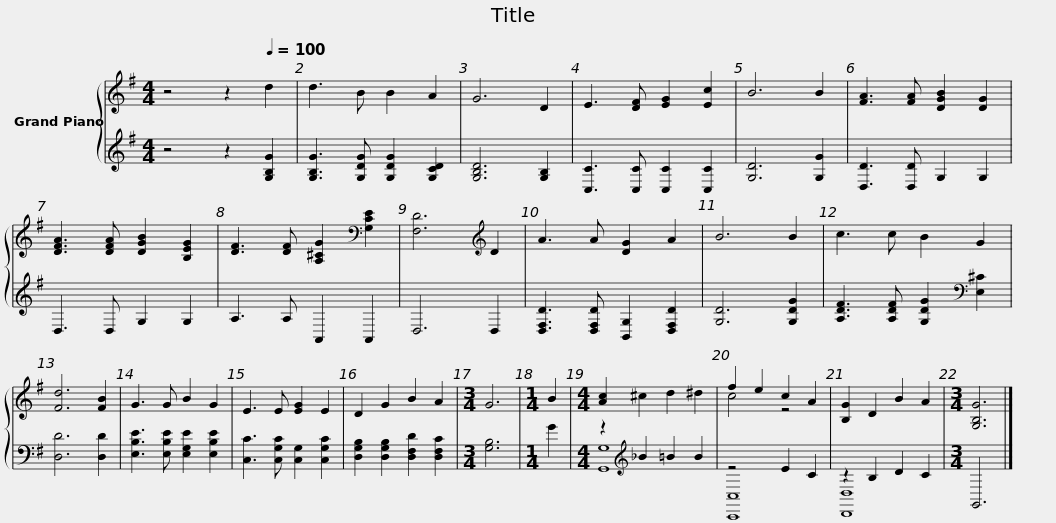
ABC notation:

X:1
%%score { ( 1 4 ) | ( 2 3 ) }
L:1/8
M:4/4
I:linebreak $
K:G
V:1 treble
V:4 treble
V:2 treble
V:3 treble
V:1
 z4 z2[Q:1/4=100] d2 | d3 B B2 A2 | G6 D2 | E3 [DF] [EG]2 [Ec]2 | B6 B2 | %5
 [FA]3 [FA] [DGB]2 [DG]2 | [DFA]3 [DFA] [DGB]2 [B,EG]2 |$ [DF]3 [DF] [A,^CG]2[K:bass] [G,CE]2 | [F,D]6[K:treble] D2 | A3 A [DG]2 A2 | %10
 B6 B2 | c3 c B2 G2 | [Fd]6 [FB]2 | G3 G B2 G2 |$ E3 E [EG]2 E2 | %15
 D2 G2 B2 A2 |[M:3/4] G6 |[M:1/4] B2 |[M:4/4] [Ac]2 ^c2 d2 ^d2 | f2 e2 c2 A2 | %20
 [B,G]2 D2 B2 A2 |[M:3/4] [G,B,G]6 |] %22
V:2
 z4 z2 [G,B,G]2 | [G,B,G]3 [G,DG] [G,DG]2 [G,CD]2 | [G,B,D]6 [G,B,]2 | [C,C]3 [C,C] [C,C]2 [C,C]2 | [G,D]6 [G,G]2 | %5
 [D,D]3 [D,D] G,2 G,2 | D,3 D, G,2 G,2 |$ A,3 A, A,,2 A,,2 | D,6 D,2 | [D,F,D]3 [D,F,D] [B,,G,]2 [D,F,D]2 | %10
 [G,D]6 [G,DG]2 | [A,DF]3 [A,DF] [G,DG]2[K:bass] [E,^C]2 | [D,D]6 [D,D]2 | [E,B,E]3 [E,B,E] [E,G,E]2 [E,B,E]2 |$ [C,C]3 [C,G,C] [C,G,]2 [C,G,C]2 | %15
 [D,G,B,]2 [D,G,B,]2 [D,F,D]2 [D,F,C]2 |[M:3/4] [G,B,]6 |[M:1/4] G2 |[M:4/4] z2[K:treble] _B2 =B2 B2 | z4 E2 C2 | %20
 z2 B,2 D2 C2 |[M:3/4] G,,6 |] %22
V:3
 x8 | x8 | x8 | x8 | x8 | %5
 x8 | x8 |$ x8 | x8 | x8 | %10
 x8 | x6[K:bass] x2 | x8 | x8 |$ x8 | %15
 x8 |[M:3/4] x6 |[M:1/4] x2 |[M:4/4] [G,,G,]8[K:treble] | [C,,C,]8 | %20
 [D,,D,]8 |[M:3/4] x6 |] %22
V:4
 x8 | x8 | x8 | x8 | x8 | %5
 x8 | x8 |$ x6[K:bass] x2 | x6[K:treble] x2 | x8 | %10
 x8 | x8 | x8 | x8 |$ x8 | %15
 x8 |[M:3/4] x6 |[M:1/4] x2 |[M:4/4] x8 | c4 z4 | %20
 x8 |[M:3/4] x6 |] %22
